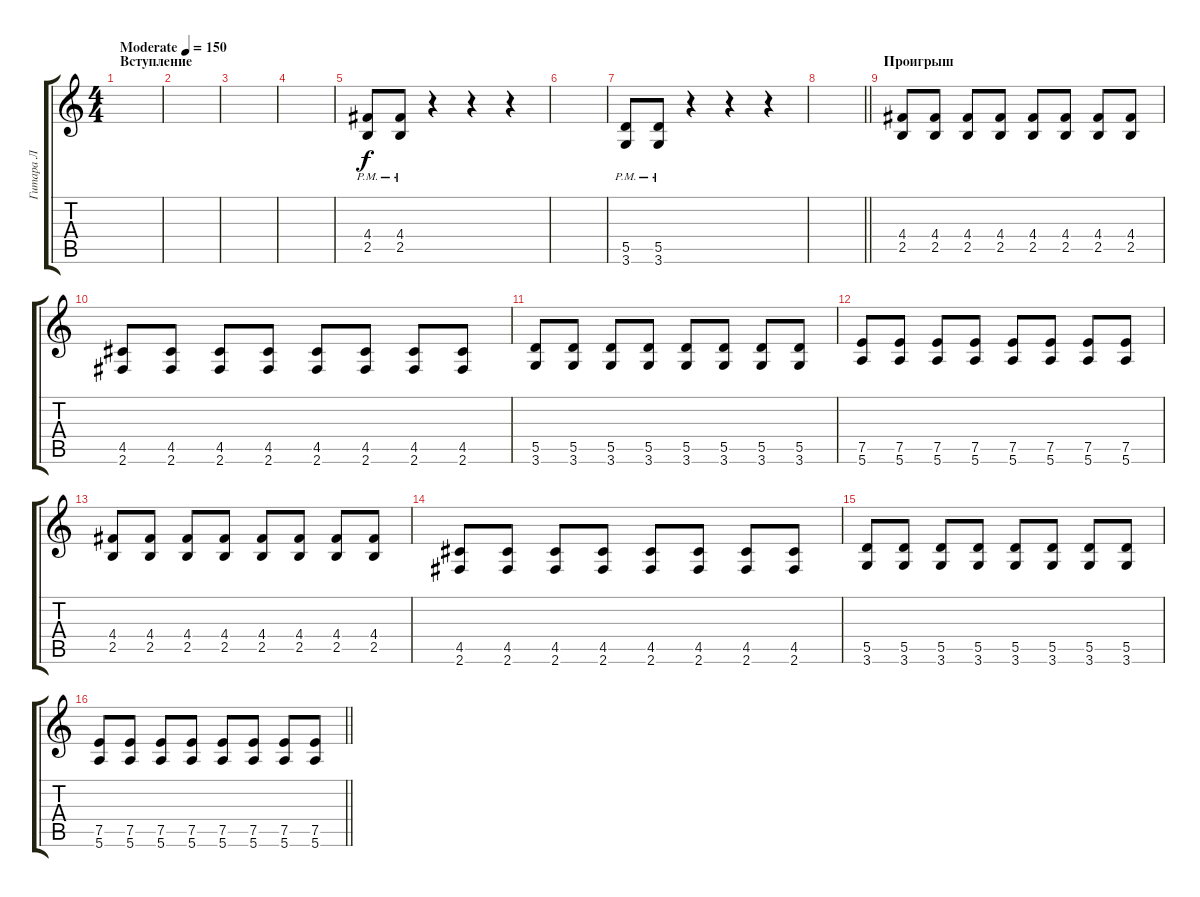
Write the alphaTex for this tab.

\track ("Гитара Л" "Гитара Л") {instrument distortionguitar}
\staff {score tabs}
\tuning (E4 B3 G3 D3 A2 E2) {hide}
\ts (4 4)
\section ("" "Вступление")
\tempo (150 "Moderate")
\clef g2
\ks c
|
|
|
|
(4.4{pm} 2.5{pm}).8 (4.4{pm} 2.5{pm}).8 r.4 r.4 r.4 |
|
(5.5{pm} 3.6{pm}).8 (5.5{pm} 3.6{pm}).8 r.4 r.4 r.4 |
\barLineRight lightlight
|
\section ("" "Проигрыш")
(4.4 2.5).8 (4.4 2.5).8 (4.4 2.5).8 (4.4 2.5).8 (4.4 2.5).8 (4.4 2.5).8 (4.4 2.5).8 (4.4 2.5).8 |
(4.5 2.6).8 (4.5 2.6).8 (4.5 2.6).8 (4.5 2.6).8 (4.5 2.6).8 (4.5 2.6).8 (4.5 2.6).8 (4.5 2.6).8 |
(5.5 3.6).8 (5.5 3.6).8 (5.5 3.6).8 (5.5 3.6).8 (5.5 3.6).8 (5.5 3.6).8 (5.5 3.6).8 (5.5 3.6).8 |
(7.5 5.6).8 (7.5 5.6).8 (7.5 5.6).8 (7.5 5.6).8 (7.5 5.6).8 (7.5 5.6).8 (7.5 5.6).8 (7.5 5.6).8 |
(4.4 2.5).8 (4.4 2.5).8 (4.4 2.5).8 (4.4 2.5).8 (4.4 2.5).8 (4.4 2.5).8 (4.4 2.5).8 (4.4 2.5).8 |
(4.5 2.6).8 (4.5 2.6).8 (4.5 2.6).8 (4.5 2.6).8 (4.5 2.6).8 (4.5 2.6).8 (4.5 2.6).8 (4.5 2.6).8 |
(5.5 3.6).8 (5.5 3.6).8 (5.5 3.6).8 (5.5 3.6).8 (5.5 3.6).8 (5.5 3.6).8 (5.5 3.6).8 (5.5 3.6).8 |
\barLineRight lightlight
(7.5 5.6).8 (7.5 5.6).8 (7.5 5.6).8 (7.5 5.6).8 (7.5 5.6).8 (7.5 5.6).8 (7.5 5.6).8 (7.5 5.6).8
